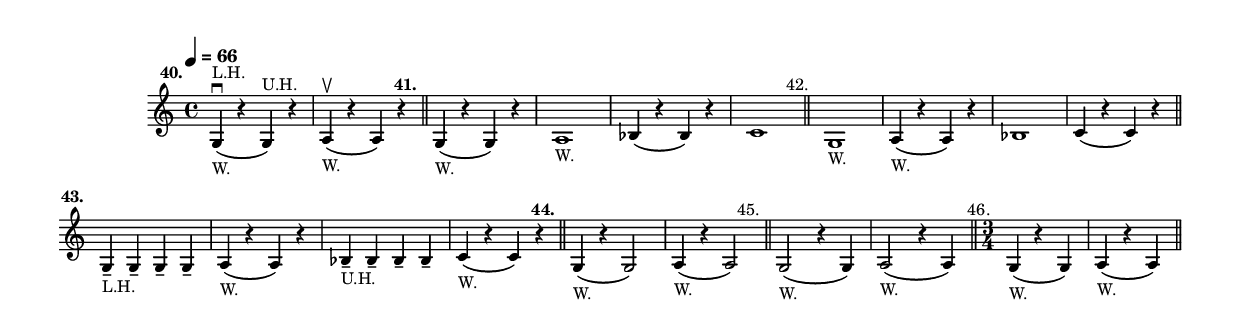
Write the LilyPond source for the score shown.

\version "2.24.1"
\language "english"
\paper {
  #'(set-paper-size "letter")
}


\score {
  \layout {
    \context {
      \Score
      \omit BarNumber
    }
  }
  \new Staff \with {
    \magnifyStaff #5/7
  }{
    \relative {
      \key c \major 
      \time 4/4
			\tempo \markup \tiny \concat { \note {4} #1 " = 66"}
      g4( \downbow 
      ^\markup \translate #'(-5 . 0) \bold "40." 
      _\markup \teeny "W." 
      ^\markup \teeny "L.H." 
      r4 g4) 
      ^\markup \teeny "U.H." 
      r4
      | a4( \upbow _\markup \teeny "W." r4 a4) r4
      \bar "||"
      | g4( _\markup \teeny "W." 
      ^\markup \translate #'(-4 . 0) \bold "41."
      r4 g4) r4
      | a1 _\markup \teeny "W."
      | bf4( r4 bf4) r4
      | c1
      \bar "||"
      | g1 _\markup \teeny "W."
      ^\markup \translate #'(-4 . 0) "42."
      | a4( _\markup \teeny "W." r4 a4) r4
      | bf1 
      | c4 ( r4 c4) r4
      \bar "||"
      \break
      | g4 _\markup \teeny "L.H." -- 
      ^\markup \translate #'(-4 . 0) \bold "43."
      g4 -- g4 -- g4 --
      | a4 ( _\markup \teeny "W." r4 a4 ) r4
      | bf4 -- _\markup \teeny "U.H." bf4 -- bf4 -- bf4 --
      | c4( _\markup \teeny "W." r4 c4 ) r4
      \bar "||"
      | g4 (
      ^\markup \translate #'(-4 . 0) \bold "44."
      _\markup \teeny "W."
      r4 g2 )
      | a4 ( _\markup \teeny "W." r4 a2)
      \bar "||"
      | g2 ( 
      ^\markup \translate #'(-4 . 0) "45."
      _\markup \teeny "W."
      r4 g4 )
      | a2 ( 
      _\markup \teeny "W."
      r4 a4 )
      \bar "||"
      \time 3/4
      | g4 ( 
      ^\markup \translate #'(-4 . 0) "46."
      _\markup \teeny "W."
      r4 g4 )
      | a4 ( 
      _\markup \teeny "W."
      r4 a4 )
      \bar "||"
    }
  }
}
